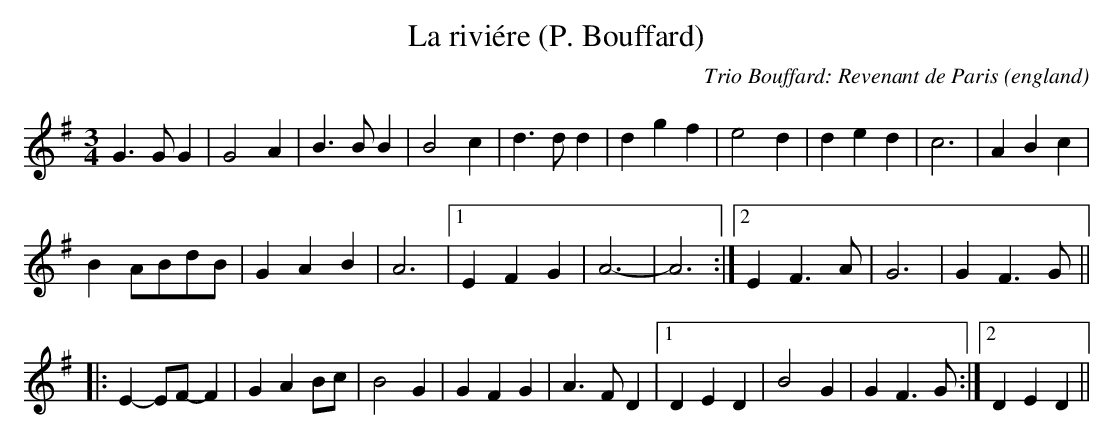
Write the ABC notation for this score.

X:1
T:La riviére (P. Bouffard)
O:england
C:Trio Bouffard: Revenant de Paris
M:3/4
L:1/4
K:G
G>GG|G2A|B>BB|B2c|d>dd|dgf|e2d|ded|c3|ABc|
BA/B/d/B/|GAB|A3|1 EFG|A3-|A3:|2 EF>A|G3|GF>G||
|:E-E/F/-F|GA B/c/|B2G|GFG|A>FD|1DED|B2G|GF>G:|2 DED||
